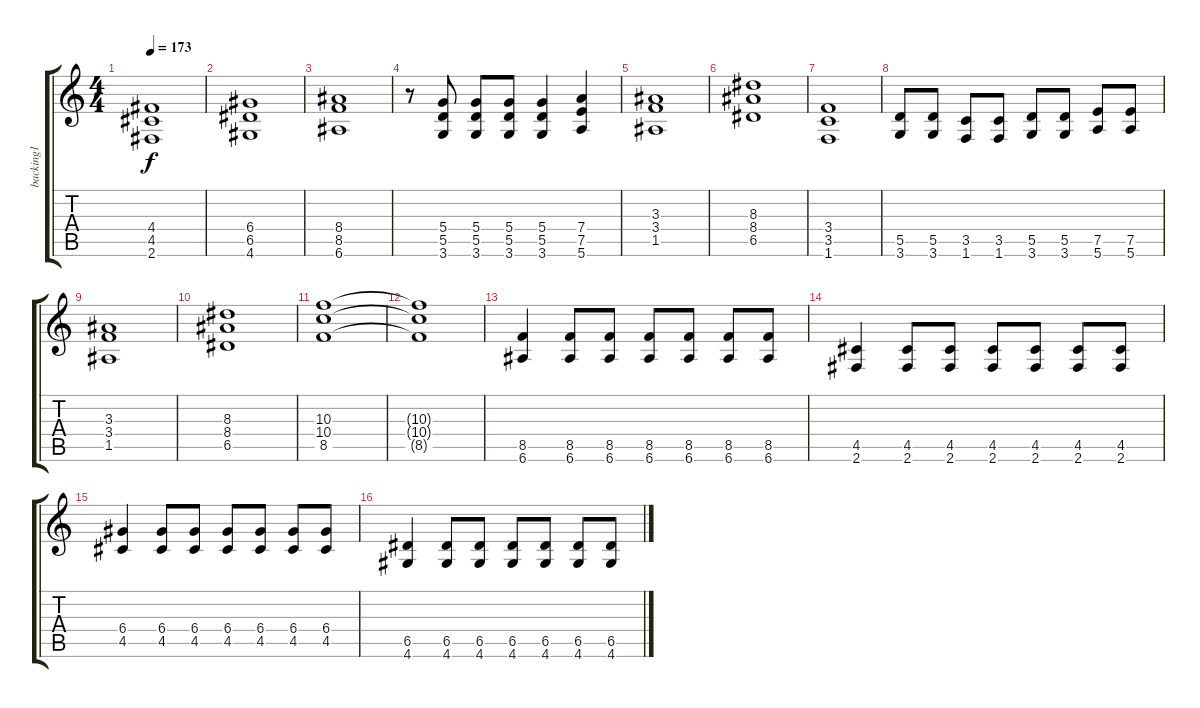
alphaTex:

\track ("backing1" "backing1") {instrument overdrivenguitar}
\staff {score tabs}
\tuning (E4 B3 G3 D3 A2 E2) {hide}
\ts (4 4)
\tempo 173
\clef g2
\ks c
(4.4 4.5 2.6).1{dy f} |
(6.4 6.5 4.6).1 |
(8.4 8.5 6.6).1 |
r.8 (5.4 5.5 3.6).8 (5.4 5.5 3.6).8 (5.4 5.5 3.6).8 (5.4 5.5 3.6).4 (7.4 7.5 5.6).4 |
(3.3 3.4 1.5).1 |
(8.3 8.4 6.5).1 |
(3.4 3.5 1.6).1 |
(5.5 3.6).8 (5.5 3.6).8 (3.5 1.6).8 (3.5 1.6).8 (5.5 3.6).8 (5.5 3.6).8 (7.5 5.6).8 (7.5 5.6).8 |
(3.3 3.4 1.5).1 |
(8.3 8.4 6.5).1 |
(10.3 10.4 8.5).1 |
(10.3{t} 10.4{t} 8.5{t}).1 |
(8.5 6.6).4 (8.5 6.6).8 (8.5 6.6).8 (8.5 6.6).8 (8.5 6.6).8 (8.5 6.6).8 (8.5 6.6).8 |
(4.5 2.6).4 (4.5 2.6).8 (4.5 2.6).8 (4.5 2.6).8 (4.5 2.6).8 (4.5 2.6).8 (4.5 2.6).8 |
(6.4 4.5).4 (6.4 4.5).8 (6.4 4.5).8 (6.4 4.5).8 (6.4 4.5).8 (6.4 4.5).8 (6.4 4.5).8 |
(6.5 4.6).4 (6.5 4.6).8 (6.5 4.6).8 (6.5 4.6).8 (6.5 4.6).8 (6.5 4.6).8 (6.5 4.6).8
